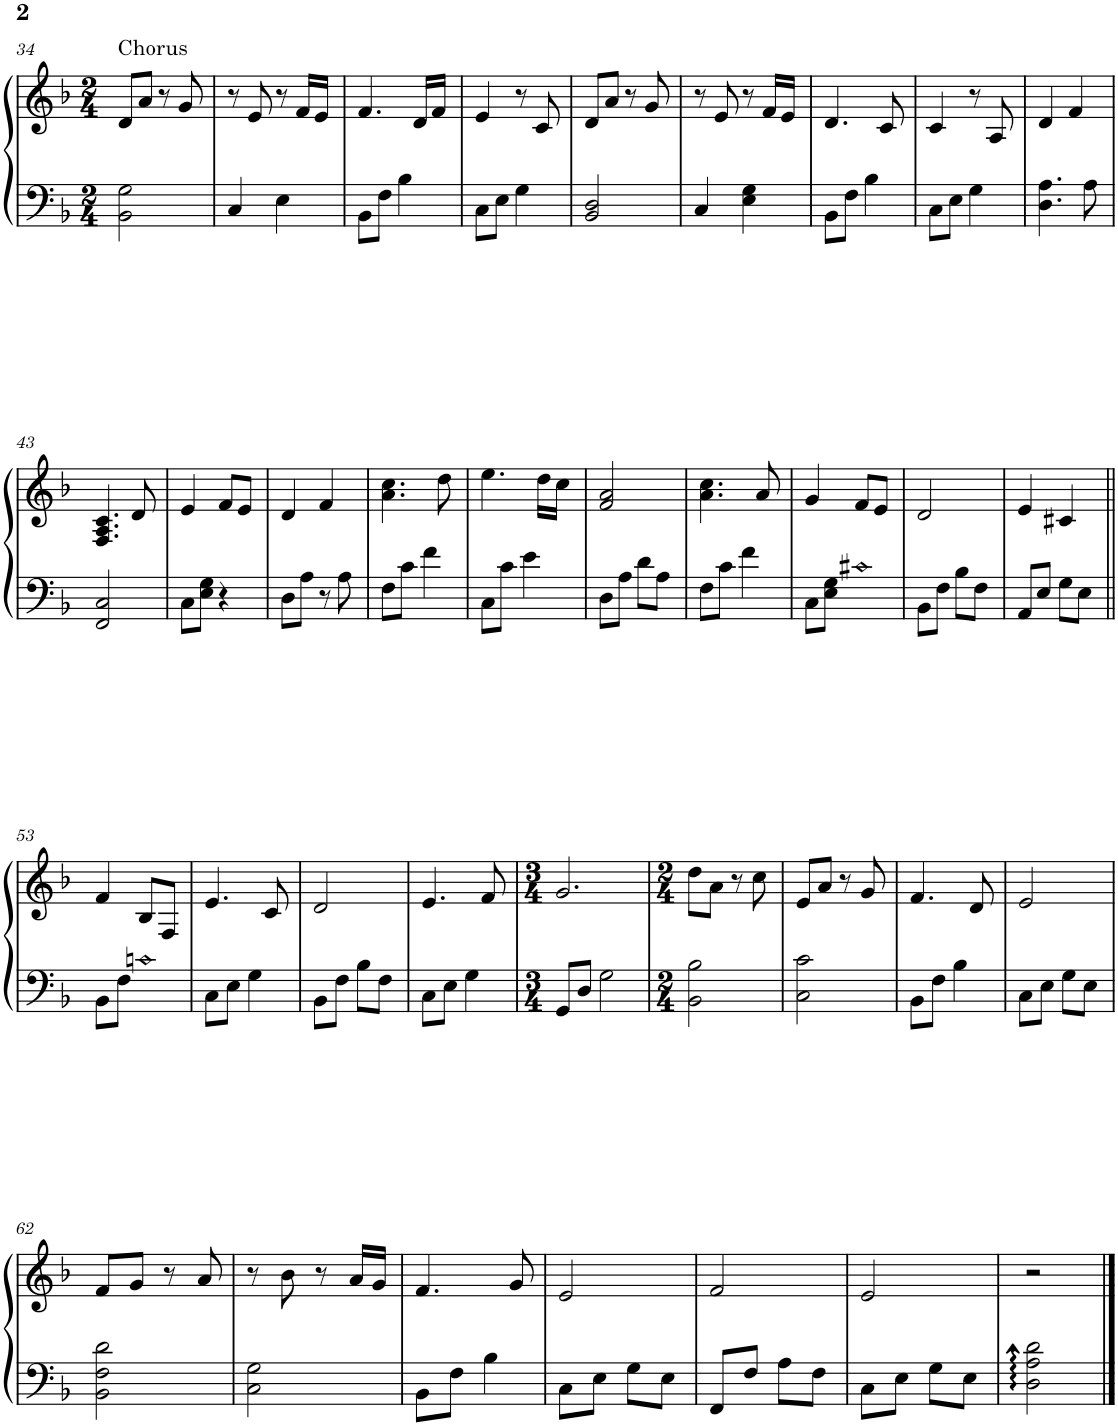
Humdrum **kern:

**kern	**kern
*part1	*part1
*staff2	*staff1
*I"Harp	*
*I'Hrp.	*
!!LO:PB:g=z
*clefF4	*clefG2
*k[b-]	*k[b-]
*M2/4	*M2/4
=34	=34
!	!LO:TX:a:t=Chorus
2BB-\ 2G\	8d/L
.	8a/J
.	8r
.	8g/
=35	=35
4C/	8r
.	8e/
4E\	8r
.	16f/LL
.	16e/JJ
=36	=36
8BB-\L	4.f/
8F\J	.
4B-\	.
.	16d/LL
.	16f/JJ
=37	=37
8C\L	4e/
8E\J	.
4G\	8r
.	8c/
=38	=38
2BB-/ 2D/	8d/L
.	8a/J
.	8r
.	8g/
=39	=39
4C/	8r
.	8e/
4E\ 4G\	8r
.	16f/LL
.	16e/JJ
=40	=40
8BB-\L	4.d/
8F\J	.
4B-\	.
.	8c/
=41	=41
8C\L	4c/
8E\J	.
4G\	8r
.	8A/
=42	=42
4.D\ 4.A\	4d/
.	4f/
8A\	.
!!LO:LB:g=z
=43	=43
2FF/ 2C/	4.F/ 4.A/ 4.c/
.	8d/
=44	=44
8C\L	4e/
8E\ 8G\J	.
4r	8f/L
.	8e/J
=45	=45
8D\L	4d/
8A\J	.
8r	4f/
8A\	.
=46	=46
8F\L	4.a\ 4.cc\
8c\J	.
4f\	.
.	8dd\
=47	=47
8C\L	4.ee\
8c\J	.
4e\	.
.	16dd\LL
.	16cc\JJ
=48	=48
8D\L	2f/ 2a/
8A\J	.
8d\L	.
8A\J	.
=49	=49
8F\L	4.a\ 4.cc\
8c\J	.
4f\	.
.	8a/
=50	=50
8C\L	4g/
8E\ 8G\J	.
!LO:N:head=open	!
4c#X	8f/L
.	8e/J
=51	=51
8BB-\L	2d/
8F\J	.
8B-\L	.
8F\J	.
=52	=52
8AA/L	4e/
8E/J	.
8G\L	4c#X/
8E\J	.
!!LO:LB:g=z
=53||	=53||
8BB-\L	4f/
8F\J	.
!LO:N:head=open	!
4cn	8B-/L
.	8F/J
=54	=54
8C\L	4.e/
8E\J	.
4G\	.
.	8c/
=55	=55
8BB-\L	2d/
8F\J	.
8B-\L	.
8F\J	.
=56	=56
8C\L	4.e/
8E\J	.
4G\	.
.	8f/
=57	=57
*M3/4	*M3/4
8GG/L	2.g/
8D/J	.
2G\	.
=58	=58
*M2/4	*M2/4
2BB-\ 2B-\	8dd\L
.	8a\J
.	8r
.	8cc\
=59	=59
2C\ 2c\	8e/L
.	8a/J
.	8r
.	8g/
=60	=60
8BB-\L	4.f/
8F\J	.
4B-\	.
.	8d/
=61	=61
8C\L	2e/
8E\J	.
8G\L	.
8E\J	.
!!LO:LB:g=z
=62	=62
2BB-\ 2F\ 2d\	8f/L
.	8g/J
.	8r
.	8a/
=63	=63
2C\ 2G\	8r
.	8b-\
.	8r
.	16a/LL
.	16g/JJ
=64	=64
8BB-\L	4.f/
8F\J	.
4B-\	.
.	8g/
=65	=65
8C\L	2e/
8E\J	.
8G\L	.
8E\J	.
=66	=66
8FF/L	2f/
8F/J	.
8A\L	.
8F\J	.
=67	=67
8C\L	2e/
8E\J	.
8G\L	.
8E\J	.
=68	=68
2D\ 2A\ 2d\	2r
==	==
*-	*-
